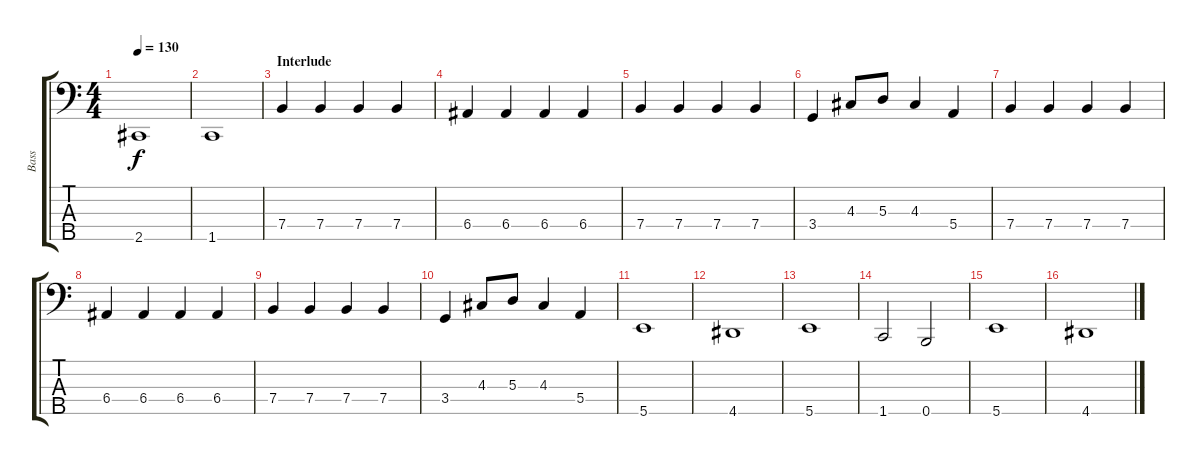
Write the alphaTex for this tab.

\track ("Bass" "Bass") {instrument electricbasspick}
\staff {score tabs}
\tuning (G2 D2 A1 E1 B0) {hide}
\ts (4 4)
\tempo 130
\clef f4
\ks c
2.5.1{dy f} |
1.5.1 |
\section ("" "Interlude")
7.4.4 7.4.4 7.4.4 7.4.4 |
6.4.4 6.4.4 6.4.4 6.4.4 |
7.4.4 7.4.4 7.4.4 7.4.4 |
3.4.4 4.3.8 5.3.8 4.3.4 5.4.4 |
7.4.4 7.4.4 7.4.4 7.4.4 |
6.4.4 6.4.4 6.4.4 6.4.4 |
7.4.4 7.4.4 7.4.4 7.4.4 |
3.4.4 4.3.8 5.3.8 4.3.4 5.4.4 |
5.5.1 |
4.5.1 |
5.5.1 |
1.5.2 0.5.2 |
5.5.1 |
4.5.1
